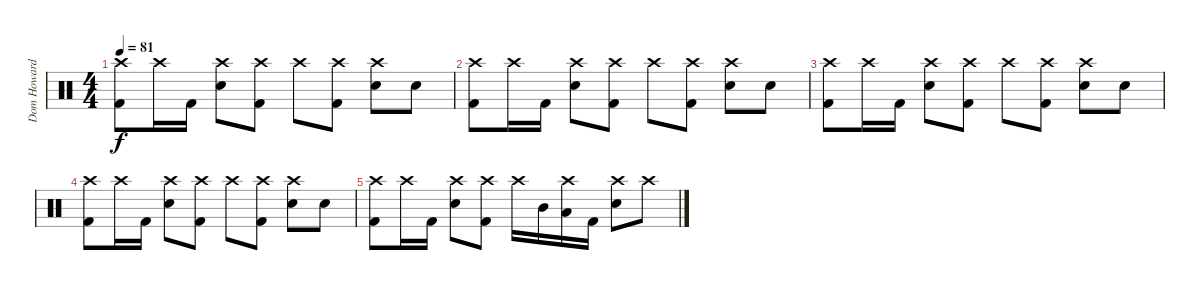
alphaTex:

\track ("Dom Howard" "Dom Howard") {instrument percussion}
\staff {score}
\articulation defaults
\ts (4 4)
\tempo 81
\clef neutral
\ks c
("Crash high (hit)" "Kick (hit) 2").8{dy f} "Crash high (hit)".16 "Kick (hit) 2".16 ("Crash high (hit)" "Electric Snare (hit)").8 ("Crash high (hit)" "Kick (hit) 2").8 "Crash high (hit)".8 ("Crash high (hit)" "Kick (hit) 2").8 ("Crash high (hit)" "Electric Snare (hit)").8 "Electric Snare (hit)".8 |
("Crash high (hit)" "Kick (hit) 2").8 "Crash high (hit)".16 "Kick (hit) 2".16 ("Crash high (hit)" "Electric Snare (hit)").8 ("Crash high (hit)" "Kick (hit) 2").8 "Crash high (hit)".8 ("Crash high (hit)" "Kick (hit) 2").8 ("Crash high (hit)" "Electric Snare (hit)").8 "Electric Snare (hit)".8 |
("Crash high (hit)" "Kick (hit) 2").8 "Crash high (hit)".16 "Kick (hit) 2".16 ("Crash high (hit)" "Electric Snare (hit)").8 ("Crash high (hit)" "Kick (hit) 2").8 "Crash high (hit)".8 ("Crash high (hit)" "Kick (hit) 2").8 ("Crash high (hit)" "Electric Snare (hit)").8 "Electric Snare (hit)".8 |
("Crash high (hit)" "Kick (hit) 2").8 "Crash high (hit)".16 "Kick (hit) 2".16 ("Crash high (hit)" "Electric Snare (hit)").8 ("Crash high (hit)" "Kick (hit) 2").8 "Crash high (hit)".8 ("Crash high (hit)" "Kick (hit) 2").8 ("Crash high (hit)" "Electric Snare (hit)").8 "Electric Snare (hit)".8 |
("Crash high (hit)" "Kick (hit) 2").8 "Crash high (hit)".16 "Kick (hit) 2".16 ("Crash high (hit)" "Electric Snare (hit)").8 ("Crash high (hit)" "Kick (hit) 2").8 "Crash high (hit)".16 "Mid Tom (hit)".16 ("Crash high (hit)" "Low Tom (hit)").16 "Kick (hit) 2".16 ("Crash high (hit)" "Electric Snare (hit)").8 "Crash high (hit)".8
